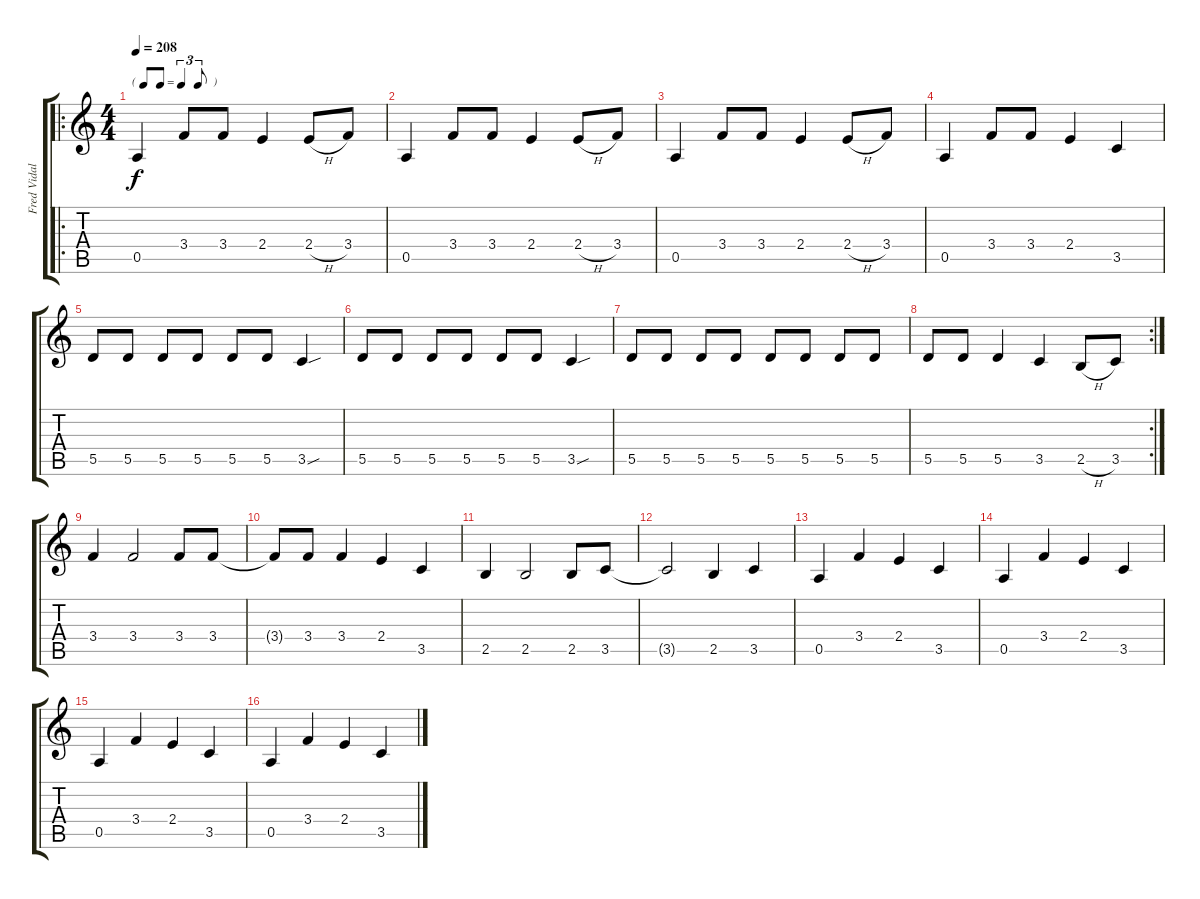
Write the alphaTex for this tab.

\track ("Fred Vidalenc" "Fred Vidal") {instrument electricbasspick}
\staff {score tabs}
\tuning (E4 B3 G3 D3 A2 E2) {hide}
\ro
\ts (4 4)
\tf triplet8th
\tempo 208
\clef g2
\ks c
0.5.4{dy f} 3.4.8 3.4.8 2.4.4 2.4{h}.8 3.4.8 |
0.5.4 3.4.8 3.4.8 2.4.4 2.4{h}.8 3.4.8 |
0.5.4 3.4.8 3.4.8 2.4.4 2.4{h}.8 3.4.8 |
0.5.4 3.4.8 3.4.8 2.4.4 3.5.4 |
5.5.8 5.5.8 5.5.8 5.5.8 5.5.8 5.5.8 3.5{sou}.4 |
5.5.8 5.5.8 5.5.8 5.5.8 5.5.8 5.5.8 3.5{sou}.4 |
5.5.8 5.5.8 5.5.8 5.5.8 5.5.8 5.5.8 5.5.8 5.5.8 |
\rc 2
5.5.8 5.5.8 5.5.4 3.5.4 2.5{h}.8 3.5.8 |
3.4.4 3.4.2 3.4.8 3.4.8 |
3.4{t}.8 3.4.8 3.4.4 2.4.4 3.5.4 |
2.5.4 2.5.2 2.5.8 3.5.8 |
3.5{t}.2 2.5.4 3.5.4 |
0.5.4 3.4.4 2.4.4 3.5.4 |
0.5.4 3.4.4 2.4.4 3.5.4 |
0.5.4 3.4.4 2.4.4 3.5.4 |
0.5.4 3.4.4 2.4.4 3.5.4
